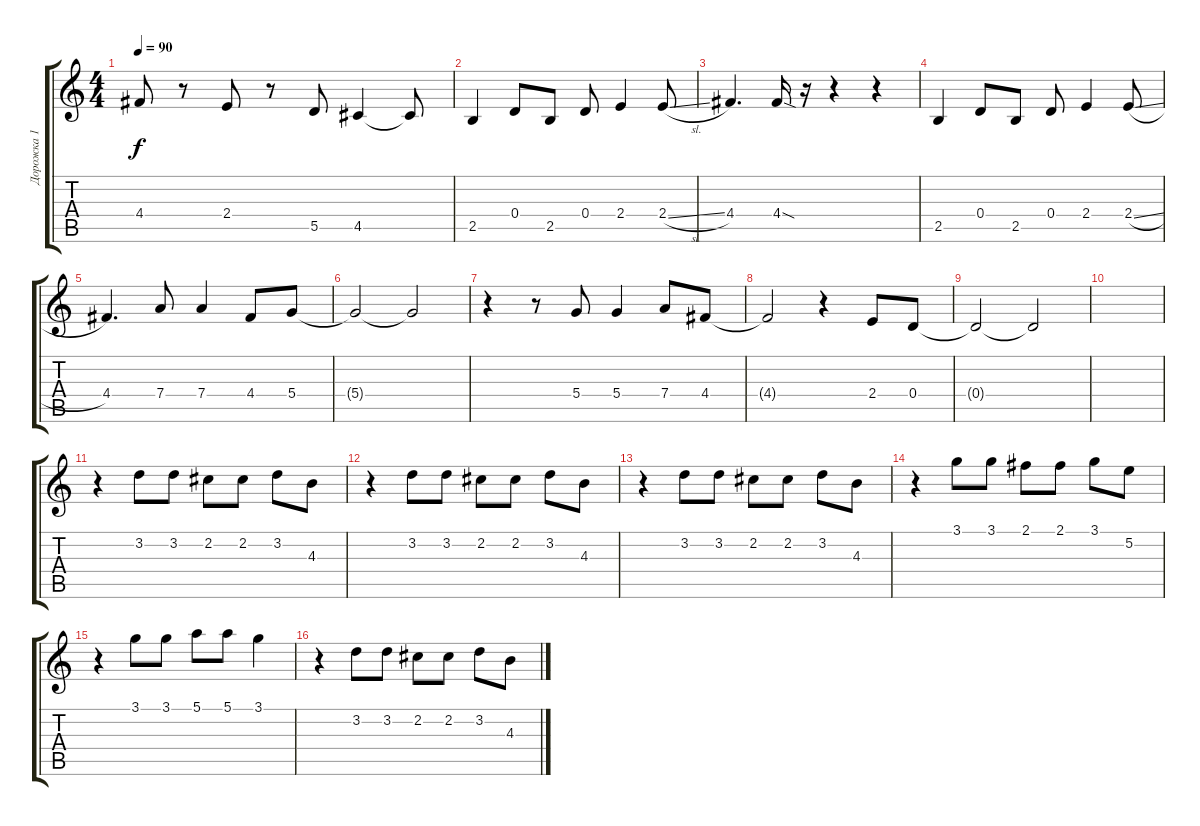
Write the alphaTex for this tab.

\track ("Дорожка 1" "Дорожка 1") {instrument acousticguitarsteel}
\staff {score tabs}
\tuning (E4 B3 G3 D3 A2 E2) {hide}
\ts (4 4)
\tempo 90
\clef g2
\ks c
4.4.8{dy f} r.8 2.4.8 r.8 5.5.8 4.5.4 4.5{t}.8 |
2.5.4{instrument acousticguitarsteel} 0.4.8 2.5.8 0.4.8 2.4.4 2.4{sl}.8 |
4.4.4{d} 4.4{sod}.16 r.16 r.4 r.4 |
2.5.4 0.4.8 2.5.8 0.4.8 2.4.4 2.4{sl}.8 |
4.4.4{d} 7.4.8 7.4.4 4.4.8 5.4.8 |
5.4{t}.2 5.4{t}.2 |
r.4 r.8 5.4.8 5.4.4 7.4.8 4.4.8 |
4.4{t}.2 r.4 2.4.8 0.4.8 |
0.4{t}.2 0.4{t}.2 |
|
r.4 3.2.8 3.2.8 2.2.8 2.2.8 3.2.8 4.3.8 |
r.4 3.2.8 3.2.8 2.2.8 2.2.8 3.2.8 4.3.8 |
r.4 3.2.8 3.2.8 2.2.8 2.2.8 3.2.8 4.3.8 |
r.4 3.1.8 3.1.8 2.1.8 2.1.8 3.1.8 5.2.8 |
r.4 3.1.8 3.1.8 5.1.8 5.1.8 3.1.4 |
r.4 3.2.8 3.2.8 2.2.8 2.2.8 3.2.8 4.3.8
